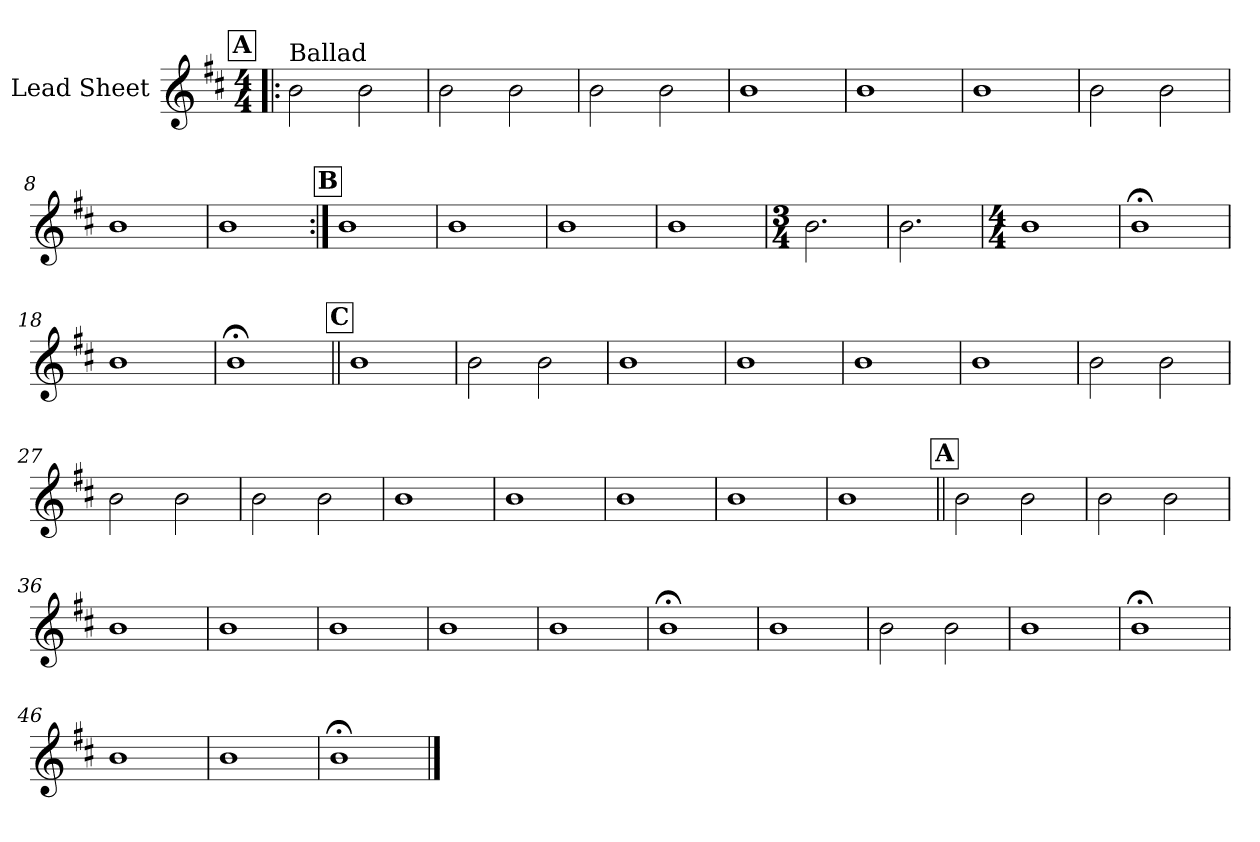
**kern
*part1
*staff1
*I"Lead Sheet
*clefG2
*k[f#c#]
*b:
*M4/4
*MM78
!!LO:REH:place=s1:a:fs=14:t=A
=1!|:
!LO:TX:a:t=Ballad
2b\
2b\
=2
2b\
2b\
=3
2b\
2b\
=4
1b
!!LO:LB:g=z
=5
1b
=6
1b
=7
2b\
2b\
=8
1b
=9
1b
!!LO:LB:g=z
!!LO:REH:place=s1:a:fs=14:t=B
=10:|!
1b
=11
1b
=12
1b
=13
1b
!!LO:LB:g=z
=14
*M3/4
2.b\
=15
2.b\
=16
*M4/4
1b
=17
1b;<
=18
1b
=19
1b;<
!!LO:LB:g=z
!!LO:REH:place=s1:a:fs=14:t=C
=20||
1b
=21
2b\
2b\
=22
1b
=23
1b
!!LO:LB:g=z
=24
1b
=25
1b
=26
2b\
2b\
=27
2b\
2b\
!!LO:LB:g=z
=28
2b\
2b\
=29
1b
=30
1b
=31
1b
!!LO:LB:g=z
=32
1b
=33
1b
!!LO:LB:g=z
!!LO:REH:place=s1:a:fs=14:t=A
=34||
2b\
2b\
=35
2b\
2b\
=36
1b
=37
1b
!!LO:LB:g=z
=38
1b
=39
1b
=40
1b
=41
1b;<
!!LO:PB:g=z
=42
1b
=43
2b\
2b\
=44
1b
=45
1b;<
!!LO:LB:g=z
=46
1b
=47
1b
=48
1b;<
==
*-
